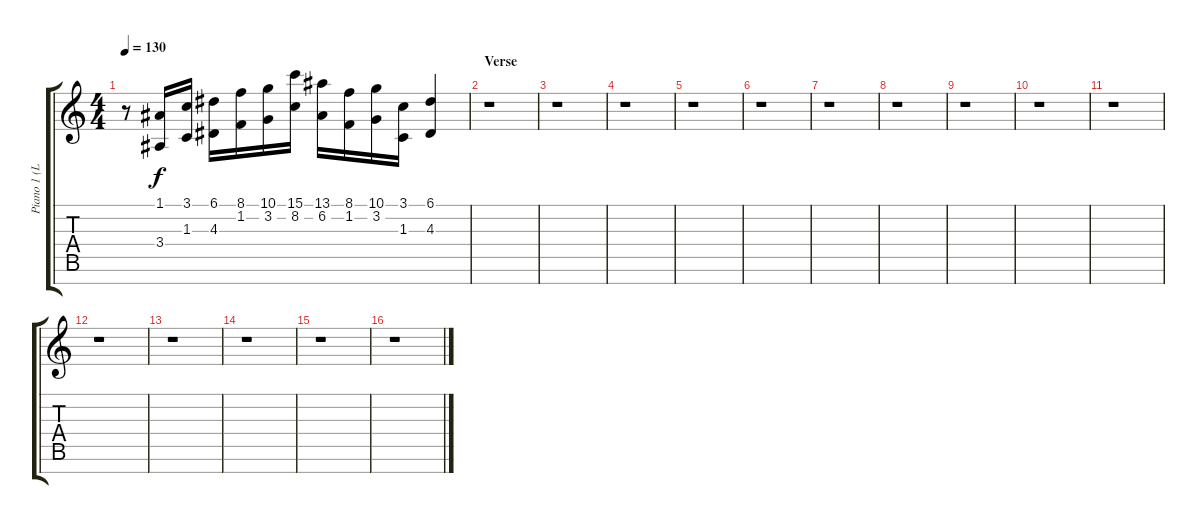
\track ("Piano 1 (L)" "Piano 1 (L") {instrument electricgrandpiano}
\staff {score tabs}
\tuning (A4 E4 B3 G3 D3 A2 E2) {hide}
\ts (4 4)
\tempo 130
\clef g2
\ks c
r.8{dy f} (1.1 3.4).16 (3.1 1.3).16 (6.1 4.3).16 (8.1 1.2).16 (10.1 3.2).16 (15.1 8.2).16 (13.1 6.2).16 (8.1 1.2).16 (10.1 3.2).16 (3.1 1.3).16 (6.1 4.3).4 |
\section ("" "Verse")
r.1 |
r.1 |
r.1 |
r.1 |
r.1 |
r.1 |
r.1 |
r.1 |
r.1 |
r.1 |
r.1 |
r.1 |
r.1 |
r.1 |
r.1
